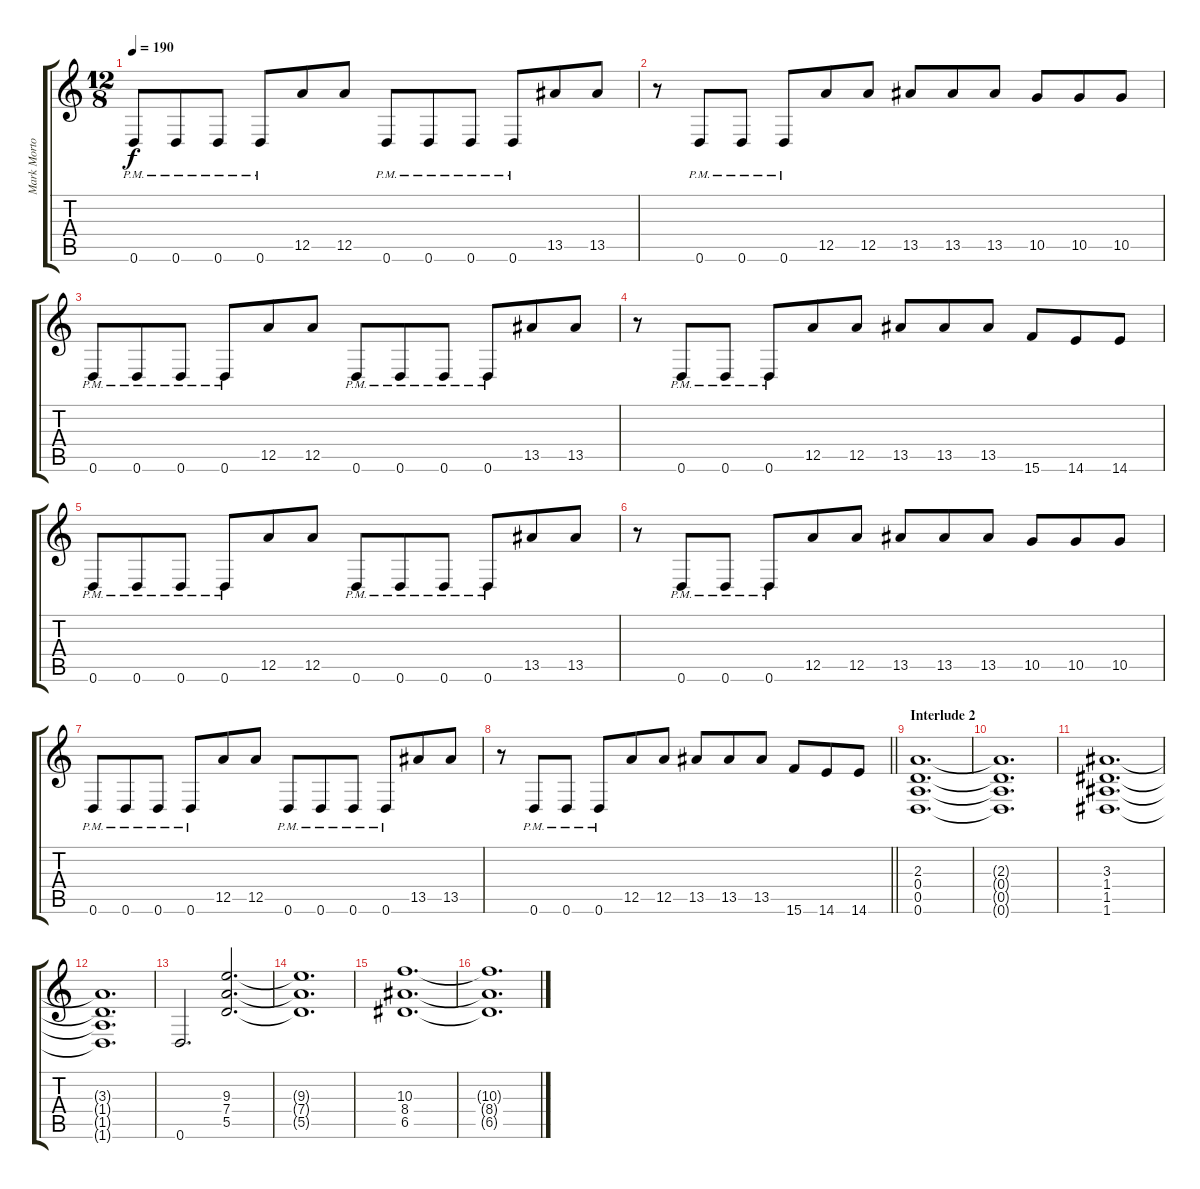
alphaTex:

\track ("Mark Morton - Rhythm" "Mark Morto") {instrument distortionguitar}
\staff {score tabs}
\tuning (E4 B3 G3 D3 A2 D2) {hide}
\ts (12 8)
\tempo 190
\clef g2
\ks c
0.6{pm}.8{dy f} 0.6{pm}.8 0.6{pm}.8 0.6{pm}.8 12.5.8 12.5.8 0.6{pm}.8 0.6{pm}.8 0.6{pm}.8 0.6{pm}.8 13.5.8 13.5.8 |
r.8 0.6{pm}.8 0.6{pm}.8 0.6{pm}.8 12.5.8 12.5.8 13.5.8 13.5.8 13.5.8 10.5.8 10.5.8 10.5.8 |
0.6{pm}.8 0.6{pm}.8 0.6{pm}.8 0.6{pm}.8 12.5.8 12.5.8 0.6{pm}.8 0.6{pm}.8 0.6{pm}.8 0.6{pm}.8 13.5.8 13.5.8 |
r.8 0.6{pm}.8 0.6{pm}.8 0.6{pm}.8 12.5.8 12.5.8 13.5.8 13.5.8 13.5.8 15.6.8 14.6.8 14.6.8 |
0.6{pm}.8 0.6{pm}.8 0.6{pm}.8 0.6{pm}.8 12.5.8 12.5.8 0.6{pm}.8 0.6{pm}.8 0.6{pm}.8 0.6{pm}.8 13.5.8 13.5.8 |
r.8 0.6{pm}.8 0.6{pm}.8 0.6{pm}.8 12.5.8 12.5.8 13.5.8 13.5.8 13.5.8 10.5.8 10.5.8 10.5.8 |
0.6{pm}.8 0.6{pm}.8 0.6{pm}.8 0.6{pm}.8 12.5.8 12.5.8 0.6{pm}.8 0.6{pm}.8 0.6{pm}.8 0.6{pm}.8 13.5.8 13.5.8 |
\barLineRight lightlight
r.8 0.6{pm}.8 0.6{pm}.8 0.6{pm}.8 12.5.8 12.5.8 13.5.8 13.5.8 13.5.8 15.6.8 14.6.8 14.6.8 |
\section ("" "Interlude 2")
(2.3 0.4 0.5 0.6).1{d} |
(2.3{t} 0.4{t} 0.5{t} 0.6{t}).1{d} |
(3.3 1.4 1.5 1.6).1{d} |
(3.3{t} 1.4{t} 1.5{t} 1.6{t}).1{d} |
0.6.2{d} (9.3 7.4 5.5).2{d} |
(9.3{t} 7.4{t} 5.5{t}).1{d} |
(10.3 8.4 6.5).1{d} |
(10.3{t} 8.4{t} 6.5{t}).1{d}
